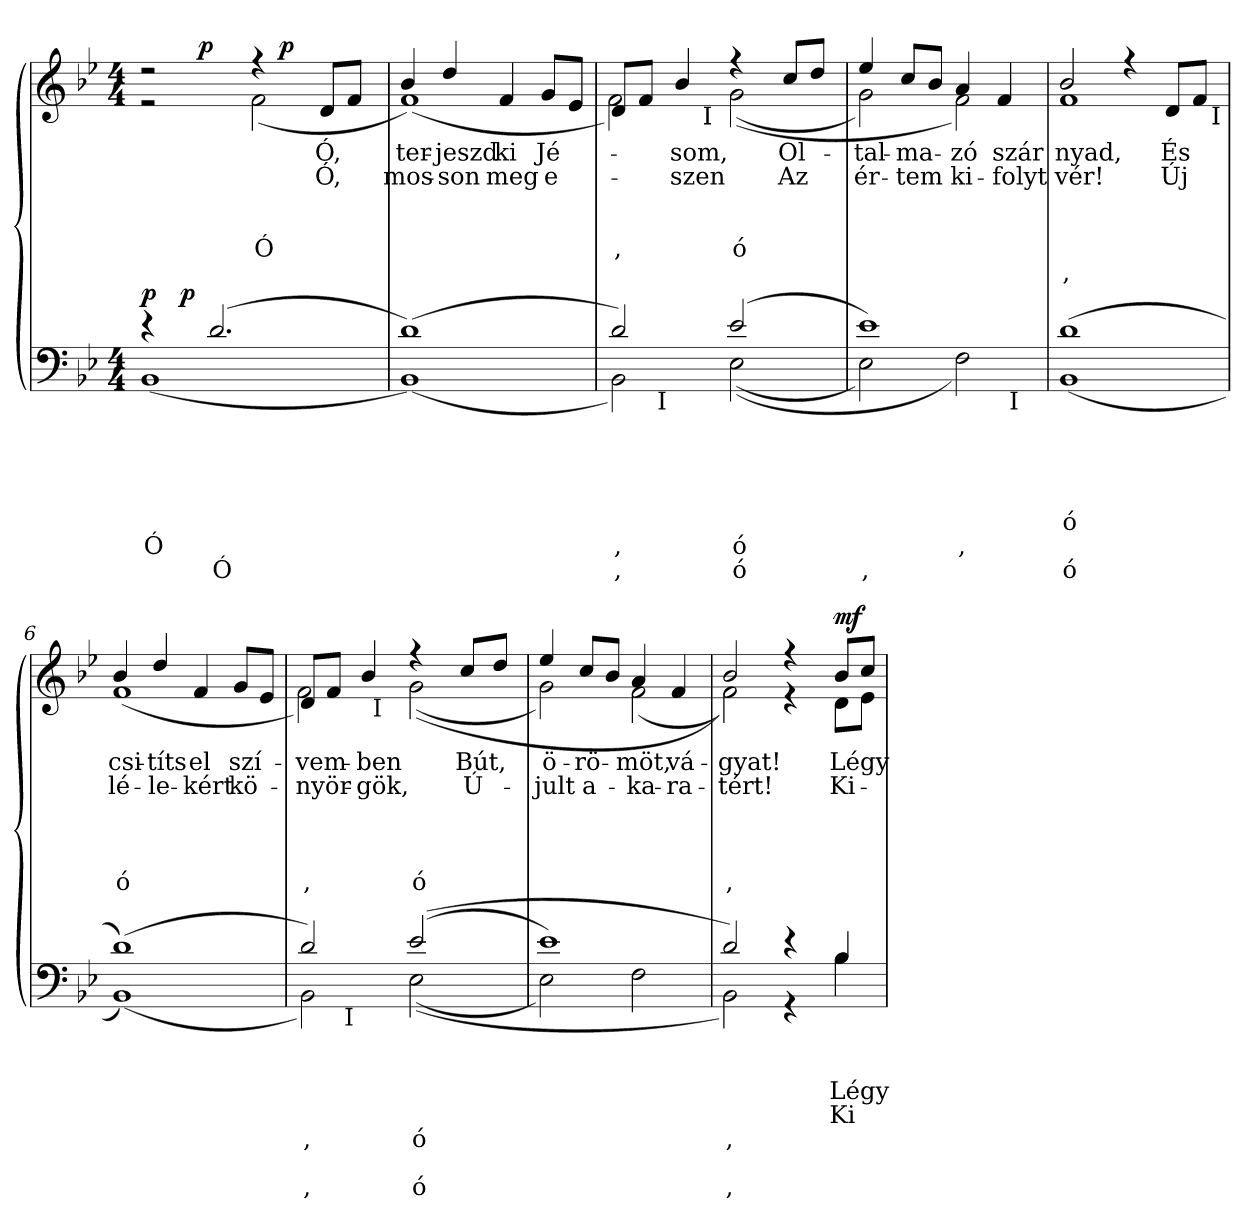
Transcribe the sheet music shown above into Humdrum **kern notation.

**kern	**text	**text	**text	**text	**text	**text	**text	**dynam	**kern	**text	**text	**text	**text	**text	**text	**dynam
*part2	*part2	*part2	*part2	*part2	*part2	*part2	*part2	*part2	*part1	*part1	*part1	*part1	*part1	*part1	*part1	*part1
*staff2	*staff2	*staff2	*staff2	*staff2	*staff2	*staff2	*staff2	*staff2	*staff1	*staff1	*staff1	*staff1	*staff1	*staff1	*staff1	*staff1
*clefF4	*	*	*	*	*	*	*	*	*clefG2	*	*	*	*	*	*	*
*k[b-e-]	*	*	*	*	*	*	*	*	*k[b-e-]	*	*	*	*	*	*	*
*B-:	*	*	*	*	*	*	*	*	*B-:	*	*	*	*	*	*	*
*M4/4	*	*	*	*	*	*	*	*	*M4/4	*	*	*	*	*	*	*
=1	=1	=1	=1	=1	=1	=1	=1	=1	=1	=1	=1	=1	=1	=1	=1	=1
*^	*	*	*	*	*	*	*	*	*	*	*	*	*	*	*	*
!	!	!	!	!	!	!	!	!	!	!LO:TX:a:B:t=Intimo	!	!	!	!	!	!	!
!	!	!	!	!	!	!	!LO:LY:b	!	!LO:DY:b	!	!	!	!	!	!	!	!
*	*^	*	*	*	*	*	*	*	*	*^	*	*	*	*	*	*	*
*	*	*	*	*	*	*	*	*	*	*	*	*^	*	*	*	*	*	*	*
*	*	*	*	*	*	*	*	*	*	*	*	*	*^	*	*	*	*	*	*	*
4re	(<1BB-	8ryy	.	.	.	.	.	Ó	.	p	2r	2r	8..ryy	2ryy	.	.	.	.	.	.	.
.	.	32ryy	.	.	.	.	.	.	.	.	.	.	.	.	.	.	.	.	.	.	.
!	!	!	!	!	!	!	!	!	!	!LO:DY:a	!	!	!	!	!	!	!	!	!	!	!
.	.	2ryy	.	.	.	.	.	.	.	p	.	.	.	.	.	.	.	.	.	.	.
!	!	!	!	!	!	!	!	!	!	!	!	!	!	!	!	!	!	!	!	!	!LO:DY:b
.	.	.	.	.	.	.	.	.	.	.	.	.	2ryy	.	.	.	.	.	.	.	p
!	!	!	!	!	!	!	!	!	!LO:LY:a	!	!	!	!	!	!	!	!	!	!	!	!
(2.d/	.	.	.	.	.	.	.	.	Ó	.	.	.	.	.	.	.	.	.	.	.	.
!	!	!	!	!	!	!	!	!	!	!	!	!	!	!	!	!	!	!	!LO:LY:b	!	!
.	.	.	.	.	.	.	.	.	.	.	4rff	(<2f\	.	8ryy	.	.	.	.	Ó	.	.
!	!	!	!	!	!	!	!	!	!	!	!	!	!	!	!	!	!	!	!	!	!LO:DY:a
.	.	.	.	.	.	.	.	.	.	.	.	.	.	4.ryy	.	.	.	.	.	.	p
.	.	4ryy	.	.	.	.	.	.	.	.	.	.	.	.	.	.	.	.	.	.	.
.	.	.	.	.	.	.	.	.	.	.	.	.	4ryy	.	.	.	.	.	.	.	.
!	!	!	!	!	!	!	!	!	!	!	!	!	!	!	!LO:LY:a	!LO:LY:a	!	!	!	!	!
.	.	.	.	.	.	.	.	.	.	.	8d/L	.	.	.	Ó,	Ó,	.	.	.	.	.
.	.	.	.	.	.	.	.	.	.	.	8f/J	.	.	.	.	.	.	.	.	.	.
.	.	16.ryy	.	.	.	.	.	.	.	.	.	.	.	.	.	.	.	.	.	.	.
.	.	.	.	.	.	.	.	.	.	.	.	.	32ryy	.	.	.	.	.	.	.	.
*	*v	*v	*	*	*	*	*	*	*	*	*	*	*	*	*	*	*	*	*	*	*
*	*	*	*	*	*	*	*	*	*	*v	*v	*v	*v	*	*	*	*	*	*	*
=2	=2	=2	=2	=2	=2	=2	=2	=2	=2	=2	=2	=2	=2	=2	=2	=2	=2
*	*^	*	*	*	*	*	*	*	*	*^	*	*	*	*	*	*	*
*	*	*	*	*	*	*	*	*	*	*	*	*^	*	*	*	*	*	*	*
*	*	*	*	*	*	*	*	*	*	*	*	*	*^	*	*	*	*	*	*	*
!	!	!	!	!	!	!	!	!	!	!	!	!	!	!	!LO:LY:a	!LO:LY:a	!	!	!	!	!
*	*v	*v	*	*	*	*	*	*	*	*	*	*	*	*	*	*	*	*	*	*	*
*	*	*	*	*	*	*	*	*	*	*	*v	*v	*v	*	*	*	*	*	*	*
(1d)	(<1BB-)	.	.	.	.	.	.	.	.	4b-/	(<1f)	ter-	mos-	.	.	.	.	.
!	!	!	!	!	!	!	!	!	!	!	!	!LO:LY:a	!LO:LY:a	!	!	!	!	!
.	.	.	.	.	.	.	.	.	.	4dd/	.	-jeszd	-son	.	.	.	.	.
!	!	!	!	!	!	!	!	!	!	!	!	!LO:LY:a	!LO:LY:a	!	!	!	!	!
.	.	.	.	.	.	.	.	.	.	4f/	.	ki	meg	.	.	.	.	.
!	!	!	!	!	!	!	!	!	!	!	!	!LO:LY:a	!LO:LY:a	!	!	!	!	!
.	.	.	.	.	.	.	.	.	.	8g/L	.	Jé-	e-	.	.	.	.	.
.	.	.	.	.	.	.	.	.	.	8e-/J	.	.	.	.	.	.	.	.
*v	*v	*	*	*	*	*	*	*	*	*	*	*	*	*	*	*	*	*
*	*	*	*	*	*	*	*	*	*v	*v	*	*	*	*	*	*	*
=3	=3	=3	=3	=3	=3	=3	=3	=3	=3	=3	=3	=3	=3	=3	=3	=3
!	!	!	!	!	!	!	!LO:LY:a	!	!	!	!	!	!	!	!	!
*^	*	*	*	*	*	*	*	*	*	*	*	*	*	*	*	*
!	!	!	!	!	!	!	!LO:LY:b	!	!	!	!	!	!	!	!	!	!
!	!	!	!	!	!	!	!	!	!	!	!LO:LY:a	!LO:LY:a	!	!	!	!	!
*	*	*	*	*	*	*	*	*	*	*^	*	*	*	*	*	*	*
!	!	!	!	!	!	!	!	!	!	!	!	!	!	!	!	!LO:LY:b	!	!
*	*^	*	*	*	*	*	*	*	*	*	*^	*	*	*	*	*	*	*
2d/)	2BB-\)	8.ryy	.	.	.	.	.	,	,	.	8d/L	2f\)	4.ryy	.	.	.	.	,	.	.
.	.	.	.	.	.	.	.	.	.	.	8f/J	.	.	.	.	.	.	.	.	.
!	!	!LO:TX:b:t=I	!	!	!	!	!	!	!	!	!	!	!	!	!	!	!	!	!	!
.	.	2ryy	.	.	.	.	.	.	.	.	.	.	.	.	.	.	.	.	.	.
!	!	!	!	!	!	!	!	!	!	!	!	!	!	!LO:LY:a	!LO:LY:a	!	!	!	!	!
.	.	.	.	.	.	.	.	.	.	.	4b-/	.	.	-som,	-szen	.	.	.	.	.
!	!	!	!	!	!	!	!	!	!	!	!	!	!LO:TX:b:t=I	!	!	!	!	!	!	!
.	.	.	.	.	.	.	.	.	.	.	.	.	2ryy	.	.	.	.	.	.	.
!	!	!	!	!	!	!	!	!	!LO:LY:a	!	!	!	!	!	!	!	!	!	!	!
!	!	!	!	!	!	!	!	!LO:LY:b	!	!	!	!	!	!	!	!	!	!	!	!
!	!	!	!	!	!	!	!	!	!	!	!	!	!	!	!	!	!	!LO:LY:b	!	!
(2e-/	(<(<2E-\	.	.	.	.	.	.	ó	ó	.	4rff	(<(<2g\	.	.	.	.	.	ó	.	.
.	.	4ryy	.	.	.	.	.	.	.	.	.	.	.	.	.	.	.	.	.	.
!	!	!	!	!	!	!	!	!	!	!	!	!	!	!LO:LY:a	!LO:LY:a	!	!	!	!	!
.	.	.	.	.	.	.	.	.	.	.	8cc/L	.	.	Ol-	Az	.	.	.	.	.
.	.	.	.	.	.	.	.	.	.	.	8dd/J	.	8ryy	.	.	.	.	.	.	.
.	.	16ryy	.	.	.	.	.	.	.	.	.	.	.	.	.	.	.	.	.	.
*	*	*	*	*	*	*	*	*	*	*	*v	*v	*v	*	*	*	*	*	*	*
=4	=4	=4	=4	=4	=4	=4	=4	=4	=4	=4	=4	=4	=4	=4	=4	=4	=4	=4
*	*	*	*	*	*	*	*	*	*	*	*^	*	*	*	*	*	*	*
*	*	*	*	*	*	*	*	*	*	*	*	*^	*	*	*	*	*	*	*
!	!	!	!	!	!	!	!	!	!LO:LY:a	!	!	!	!	!	!	!	!	!	!	!
*	*	*	*	*	*	*	*	*	*	*	*v	*v	*v	*	*	*	*	*	*	*
*	*	*	*	*	*	*	*	*	*	*	*^	*	*	*	*	*	*	*
*	*	*	*	*	*	*	*	*	*	*	*	*^	*	*	*	*	*	*	*
!	!	!	!	!	!	!	!	!	!	!	!	!	!	!LO:LY:a	!LO:LY:a	!	!	!	!	!
*	*	*	*	*	*	*	*	*	*	*	*	*v	*v	*	*	*	*	*	*	*
1e-)	2E-\)	2ryy	.	.	.	.	.	.	,	.	4ee-/	2g\)	-tal-	ér-	.	.	.	.	.
!	!	!	!	!	!	!	!	!	!	!	!	!	!LO:LY:a	!LO:LY:a	!	!	!	!	!
.	.	.	.	.	.	.	.	.	.	.	8cc/L	.	-ma-	-tem	.	.	.	.	.
.	.	.	.	.	.	.	.	.	.	.	8b-/J	.	.	.	.	.	.	.	.
!	!	!	!	!	!	!	!	!LO:LY:b	!	!	!	!	!	!	!	!	!	!	!
!	!	!	!	!	!	!	!	!	!	!	!	!	!LO:LY:a	!LO:LY:a	!	!	!	!	!
.	2F\)	4ryy	.	.	.	.	.	,	.	.	(<4a/	2f\))	-zó	ki-	.	.	.	.	.
!	!	!	!	!	!	!	!	!	!	!	!	!	!LO:LY:a	!LO:LY:a	!	!	!	!	!
.	.	32ryy	.	.	.	.	.	.	.	.	4f/	.	szár­	-folyt	.	.	.	.	.
!	!	!LO:TX:b:t=I	!	!	!	!	!	!	!	!	!	!	!	!	!	!	!	!	!
.	.	8..ryy	.	.	.	.	.	.	.	.	.	.	.	.	.	.	.	.	.
*v	*v	*v	*	*	*	*	*	*	*	*	*	*	*	*	*	*	*	*	*
*	*	*	*	*	*	*	*	*	*v	*v	*	*	*	*	*	*	*
!!LO:LB:g=z
=5	=5	=5	=5	=5	=5	=5	=5	=5	=5	=5	=5	=5	=5	=5	=5	=5
*^	*	*	*	*	*	*	*	*	*^	*	*	*	*	*	*	*
*	*^	*	*	*	*	*	*	*	*	*	*	*	*	*	*	*	*	*
!	!	!	!	!	!	!	!	!	!LO:LY:a	!	!	!	!	!	!	!	!	!	!
*	*v	*v	*	*	*	*	*	*	*	*	*	*	*	*	*	*	*	*	*
*	*	*	*	*	*	*	*	*	*	*v	*v	*	*	*	*	*	*	*
*	*^	*	*	*	*	*	*	*	*	*^	*	*	*	*	*	*	*
!	!	!	!	!	!	!	!LO:LY:b	!	!	!	!	!	!	!	!	!	!	!	!
*	*v	*v	*	*	*	*	*	*	*	*	*	*	*	*	*	*	*	*	*
*	*	*	*	*	*	*	*	*	*	*v	*v	*	*	*	*	*	*	*
*	*^	*	*	*	*	*	*	*	*	*^	*	*	*	*	*	*	*
!	!	!	!	!	!	!	!	!	!	!	!	!	!LO:LY:a	!LO:LY:a	!	!	!	!LO:LY:b	!
*	*v	*v	*	*	*	*	*	*	*	*	*	*^	*	*	*	*	*	*	*
(1d	(<1BB-	.	.	.	.	ó	.	ó	.	2b-/	1f	2...ryy	nyad,	vér!	.	.	.	,	.
.	.	.	.	.	.	.	.	.	.	4rff	.	.	.	.	.	.	.	.	.
!	!	!	!	!	!	!	!	!	!	!	!	!	!LO:LY:a	!LO:LY:a	!	!	!	!	!
.	.	.	.	.	.	.	.	.	.	8d/L	.	.	És	Új	.	.	.	.	.
.	.	.	.	.	.	.	.	.	.	8f/J	.	.	.	.	.	.	.	.	.
!	!	!	!	!	!	!	!	!	!	!	!	!LO:TX:b:t=I	!	!	!	!	!	!	!
.	.	.	.	.	.	.	.	.	.	.	.	16ryy	.	.	.	.	.	.	.
*	*	*	*	*	*	*	*	*	*	*v	*v	*v	*	*	*	*	*	*	*
=6	=6	=6	=6	=6	=6	=6	=6	=6	=6	=6	=6	=6	=6	=6	=6	=6	=6
*	*	*	*	*	*	*	*	*	*	*^	*	*	*	*	*	*	*
*	*	*	*	*	*	*	*	*	*	*	*^	*	*	*	*	*	*	*
!	!	!	!	!	!	!	!	!	!	!	!	!	!LO:LY:a	!LO:LY:a	!	!	!	!LO:LY:b	!
*	*	*	*	*	*	*	*	*	*	*	*v	*v	*	*	*	*	*	*	*
(1d)	(<1BB-)	.	.	.	.	.	.	.	.	4b-/	(<1f	csi-	lé-	.	.	.	ó	.
!	!	!	!	!	!	!	!	!	!	!	!	!LO:LY:a	!LO:LY:a	!	!	!	!	!
.	.	.	.	.	.	.	.	.	.	4dd/	.	-títs	-le-	.	.	.	.	.
!	!	!	!	!	!	!	!	!	!	!	!	!LO:LY:a	!LO:LY:a	!	!	!	!	!
.	.	.	.	.	.	.	.	.	.	4f/	.	el	-kért	.	.	.	.	.
!	!	!	!	!	!	!	!	!	!	!	!	!LO:LY:a	!LO:LY:a	!	!	!	!	!
.	.	.	.	.	.	.	.	.	.	8g/L	.	szí-	kö-	.	.	.	.	.
.	.	.	.	.	.	.	.	.	.	8e-/J	.	.	.	.	.	.	.	.
*v	*v	*	*	*	*	*	*	*	*	*	*	*	*	*	*	*	*	*
*	*	*	*	*	*	*	*	*	*v	*v	*	*	*	*	*	*	*
=7	=7	=7	=7	=7	=7	=7	=7	=7	=7	=7	=7	=7	=7	=7	=7	=7
!	!	!	!	!	!	!	!LO:LY:a	!	!	!	!	!	!	!	!	!
*^	*	*	*	*	*	*	*	*	*	*	*	*	*	*	*	*
!	!	!	!	!	!	!LO:LY:b	!	!	!	!	!	!	!	!	!	!	!
!	!	!	!	!	!	!	!	!	!	!	!LO:LY:a	!LO:LY:a	!	!	!	!LO:LY:b	!
*	*^	*	*	*	*	*	*	*	*	*^	*	*	*	*	*	*	*
*	*	*	*	*	*	*	*	*	*	*	*	*^	*	*	*	*	*	*	*
2d/)	2BB-\)	8.ryy	.	.	.	.	,	.	,	.	8d/L	2f\)	4ryy	-vem-	-nyör-	.	.	.	,	.
.	.	.	.	.	.	.	.	.	.	.	8f/J	.	.	.	.	.	.	.	.	.
!	!	!LO:TX:b:t=I	!	!	!	!	!	!	!	!	!	!	!	!	!	!	!	!	!	!
.	.	2ryy	.	.	.	.	.	.	.	.	.	.	.	.	.	.	.	.	.	.
!	!	!	!	!	!	!	!	!	!	!	!	!	!	!LO:LY:a	!LO:LY:a	!	!	!	!	!
.	.	.	.	.	.	.	.	.	.	.	4b-/	.	32ryy	-ben	-gök,	.	.	.	.	.
!	!	!	!	!	!	!	!	!	!	!	!	!	!LO:TX:b:t=I	!	!	!	!	!	!	!
.	.	.	.	.	.	.	.	.	.	.	.	.	2ryy	.	.	.	.	.	.	.
!	!	!	!	!	!	!	!	!	!LO:LY:a	!	!	!	!	!	!	!	!	!	!	!
!	!	!	!	!	!	!	!LO:LY:b	!	!	!	!	!	!	!	!	!	!	!	!	!
!	!	!	!	!	!	!	!	!	!	!	!	!	!	!	!	!	!	!	!LO:LY:b	!
((2e-/	(<(<2E-\	.	.	.	.	.	ó	.	ó	.	4rff	(<(<2g\	.	.	.	.	.	.	ó	.
.	.	4ryy	.	.	.	.	.	.	.	.	.	.	.	.	.	.	.	.	.	.
!	!	!	!	!	!	!	!	!	!	!	!	!	!	!LO:LY:a	!LO:LY:a	!	!	!	!	!
.	.	.	.	.	.	.	.	.	.	.	8cc/L	.	.	Bút,	Ú-	.	.	.	.	.
.	.	.	.	.	.	.	.	.	.	.	.	.	8..ryy	.	.	.	.	.	.	.
.	.	.	.	.	.	.	.	.	.	.	8dd/J	.	.	.	.	.	.	.	.	.
.	.	16ryy	.	.	.	.	.	.	.	.	.	.	.	.	.	.	.	.	.	.
*	*v	*v	*	*	*	*	*	*	*	*	*	*	*	*	*	*	*	*	*	*
*	*	*	*	*	*	*	*	*	*	*v	*v	*v	*	*	*	*	*	*	*
=8	=8	=8	=8	=8	=8	=8	=8	=8	=8	=8	=8	=8	=8	=8	=8	=8	=8
*	*^	*	*	*	*	*	*	*	*	*^	*	*	*	*	*	*	*
*	*	*	*	*	*	*	*	*	*	*	*	*^	*	*	*	*	*	*	*
!	!	!	!	!	!	!	!	!	!	!	!	!	!	!LO:LY:a	!LO:LY:a	!	!	!	!	!
*	*v	*v	*	*	*	*	*	*	*	*	*	*	*	*	*	*	*	*	*	*
*	*	*	*	*	*	*	*	*	*	*	*v	*v	*	*	*	*	*	*	*
1e-)	2E-\)	.	.	.	.	.	.	.	.	4ee-/	2g\)	ö-	-jult	.	.	.	.	.
!	!	!	!	!	!	!	!	!	!	!	!	!LO:LY:a	!LO:LY:a	!	!	!	!	!
.	.	.	.	.	.	.	.	.	.	8cc/L	.	-rö-	a-	.	.	.	.	.
.	.	.	.	.	.	.	.	.	.	8b-/J	.	.	.	.	.	.	.	.
!	!	!	!	!	!	!	!	!	!	!	!	!LO:LY:a	!LO:LY:a	!	!	!	!	!
.	2F\	.	.	.	.	.	.	.	.	4a/	(<2f\	-möt,	-ka-	.	.	.	.	.
!	!	!	!	!	!	!	!	!	!	!	!	!LO:LY:a	!LO:LY:a	!	!	!	!	!
.	.	.	.	.	.	.	.	.	.	4f/	.	vá-	-ra-	.	.	.	.	.
=9	=9	=9	=9	=9	=9	=9	=9	=9	=9	=9	=9	=9	=9	=9	=9	=9	=9	=9
!	!	!	!	!	!	!	!	!LO:LY:a	!	!	!	!	!	!	!	!	!	!
!	!	!	!	!	!	!LO:LY:b	!	!	!	!	!	!	!	!	!	!	!	!
!	!	!	!	!	!	!	!	!	!	!	!	!LO:LY:a	!LO:LY:a	!	!	!	!LO:LY:b	!
2d/)	2BB-\)	.	.	.	.	,	.	,	.	2b-/	2f\))	-gyat!	-tért!	.	.	.	,	.
4r	4r	.	.	.	.	.	.	.	.	4r	4r	.	.	.	.	.	.	.
!!LO:LB:g=z	!!
=10-	=10-	=10-	=10-	=10-	=10-	=10-	=10-	=10-	=10-	=10-	=10-	=10-	=10-	=10-	=10-	=10-	=10-	=10-
!	!	!	!	!LO:LY:a	!LO:LY:a	!	!	!	!	!	!	!	!	!	!	!	!	!
!	!	!	!	!	!	!	!	!	!	!	!	!LO:LY:a	!LO:LY:a	!	!	!	!	!LO:DY:a
4B-/	4B-\	.	.	Légy	Ki-	.	.	.	.	8b-/L	8d\L	Légy	Ki-	.	.	.	.	mf
.	.	.	.	.	.	.	.	.	.	8cc/J	8e-\J	.	.	.	.	.	.	.
*v	*v	*	*	*	*	*	*	*	*	*	*	*	*	*	*	*	*	*
*	*	*	*	*	*	*	*	*	*v	*v	*	*	*	*	*	*	*
=	=	=	=	=	=	=	=	=	=	=	=	=	=	=	=	=
*-	*-	*-	*-	*-	*-	*-	*-	*-	*-	*-	*-	*-	*-	*-	*-	*-
